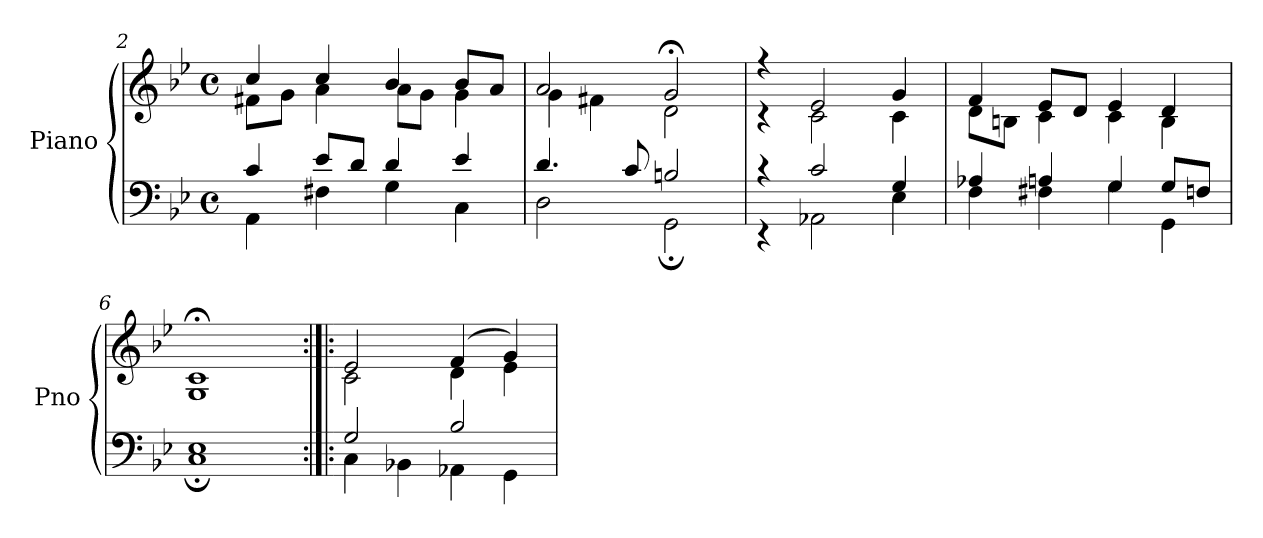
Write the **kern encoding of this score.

**kern	**kern
*part1	*part1
*staff2	*staff1
*I"Piano	*
*I'Pno	*
*clefF4	*clefG2
*k[b-e-]	*k[b-e-]
*M4/4	*M4/4
*met(c)	*met(c)
=2	=2
*^	*^
4c/	4AA\	4cc/	8f#X\L
.	.	.	8g\J
8e-/L	4F#X\	4cc/	4a\
8d/J	.	.	.
4d/	4G\	4b-/	8a\L
.	.	.	8g\J
4e-/	4C\	8b-/L	4g\
.	.	8a/J	.
=3	=3	=3	=3
4.d/	2D\	2a/	4g\
.	.	.	4f#X\
8c/	.	.	.
2Bn/	2GG;\	2g;</	2d\
=4	=4	=4	=4
4r	4r	4r	4r
2c/	2AA-X\	2e-/	2c\
4G/	4E-\	4g/	4c\
=5	=5	=5	=5
4A-X/	4F\	4f/	8d\L
.	.	.	8Bn\J
4An/	4F#X\	8e-/L	4c\
.	.	8d/J	.
4G/	4G\	4e-/	4c\
8G/L	4GG\	4d/	4B\
8Fn/J	.	.	.
=6	=6	=6	=6
1E-	1C;	1c;<	1G
=7:|!|:	=7:|!|:	=7:|!|:	=7:|!|:
2G/	4C\	2e-/	2c\
.	4BB-X\	.	.
2B-/	4AA-X\	(>4f/	4d\
.	4GG\	4g/)	4e-\
*v	*v	*	*
*	*v	*v
=	=
*-	*-
